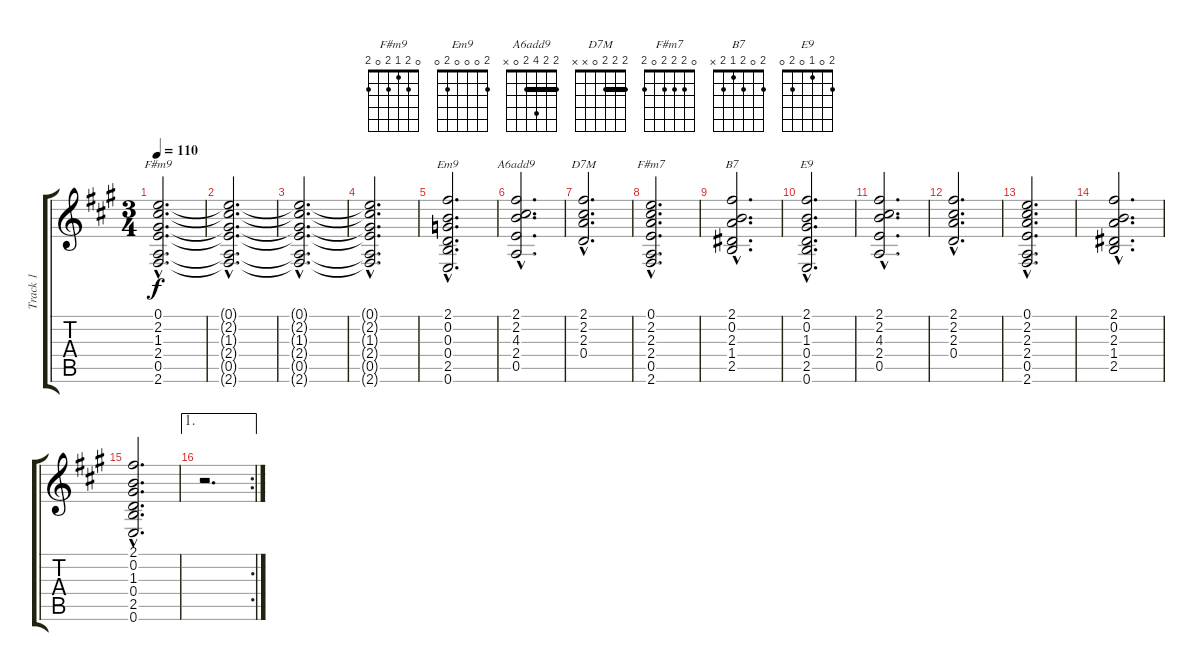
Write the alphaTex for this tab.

\track ("Track 1" "Track 1") {instrument electricguitarclean}
\staff {score tabs}
\tuning (E4 B3 G3 D3 A2 E2) {hide}
\chord ("F#m9" 0 2 1 2 0 2)
\chord ("Em9" 2 0 0 0 2 0)
\chord ("A6add9" 2 2 4 2 0 x) {barre 2}
\chord ("D7M" 2 2 2 0 x x) {barre 2}
\chord ("F#m7" 0 2 2 2 0 2)
\chord ("B7" 2 0 2 1 2 x)
\chord ("E9" 2 0 1 0 2 0)
\ts (3 4)
\tempo 110
\clef g2
\ks a
(0.1{hac} 2.2{hac} 1.3{hac} 2.4{hac} 0.5{hac} 2.6{hac}).2{d ch "F#m9" dy f} |
(0.1{hac t} 2.2{hac t} 1.3{hac t} 2.4{hac t} 0.5{hac t} 2.6{hac t}).2{d} |
(0.1{hac t} 2.2{hac t} 1.3{hac t} 2.4{hac t} 0.5{hac t} 2.6{hac t}).2{d} |
(0.1{hac t} 2.2{hac t} 1.3{hac t} 2.4{hac t} 0.5{hac t} 2.6{hac t}).2{d} |
(2.1{hac} 0.2{hac} 0.3{hac} 0.4{hac} 2.5{hac} 0.6{hac}).2{d ch "Em9"} |
(2.1{hac} 2.2{hac} 4.3{hac} 2.4{hac} 0.5{hac}).2{d ch "A6add9"} |
(2.1{hac} 2.2{hac} 2.3{hac} 0.4{hac}).2{d ch "D7M"} |
(0.1{hac} 2.2{hac} 2.3{hac} 2.4{hac} 0.5{hac} 2.6{hac}).2{d ch "F#m7"} |
(2.1{hac} 0.2{hac} 2.3{hac} 1.4{hac} 2.5{hac}).2{d ch "B7"} |
(2.1{hac} 0.2{hac} 1.3{hac} 0.4{hac} 2.5{hac} 0.6{hac}).2{d ch "E9"} |
(2.1{hac} 2.2{hac} 4.3{hac} 2.4{hac} 0.5{hac}).2{d} |
(2.1{hac} 2.2{hac} 2.3{hac} 0.4{hac}).2{d} |
(0.1{hac} 2.2{hac} 2.3{hac} 2.4{hac} 0.5{hac} 2.6{hac}).2{d} |
(2.1{hac} 0.2{hac} 2.3{hac} 1.4{hac} 2.5{hac}).2{d} |
(2.1{hac} 0.2{hac} 1.3{hac} 0.4{hac} 2.5{hac} 0.6{hac}).2{d} |
\ae 1
\rc 2
r.2{d}
